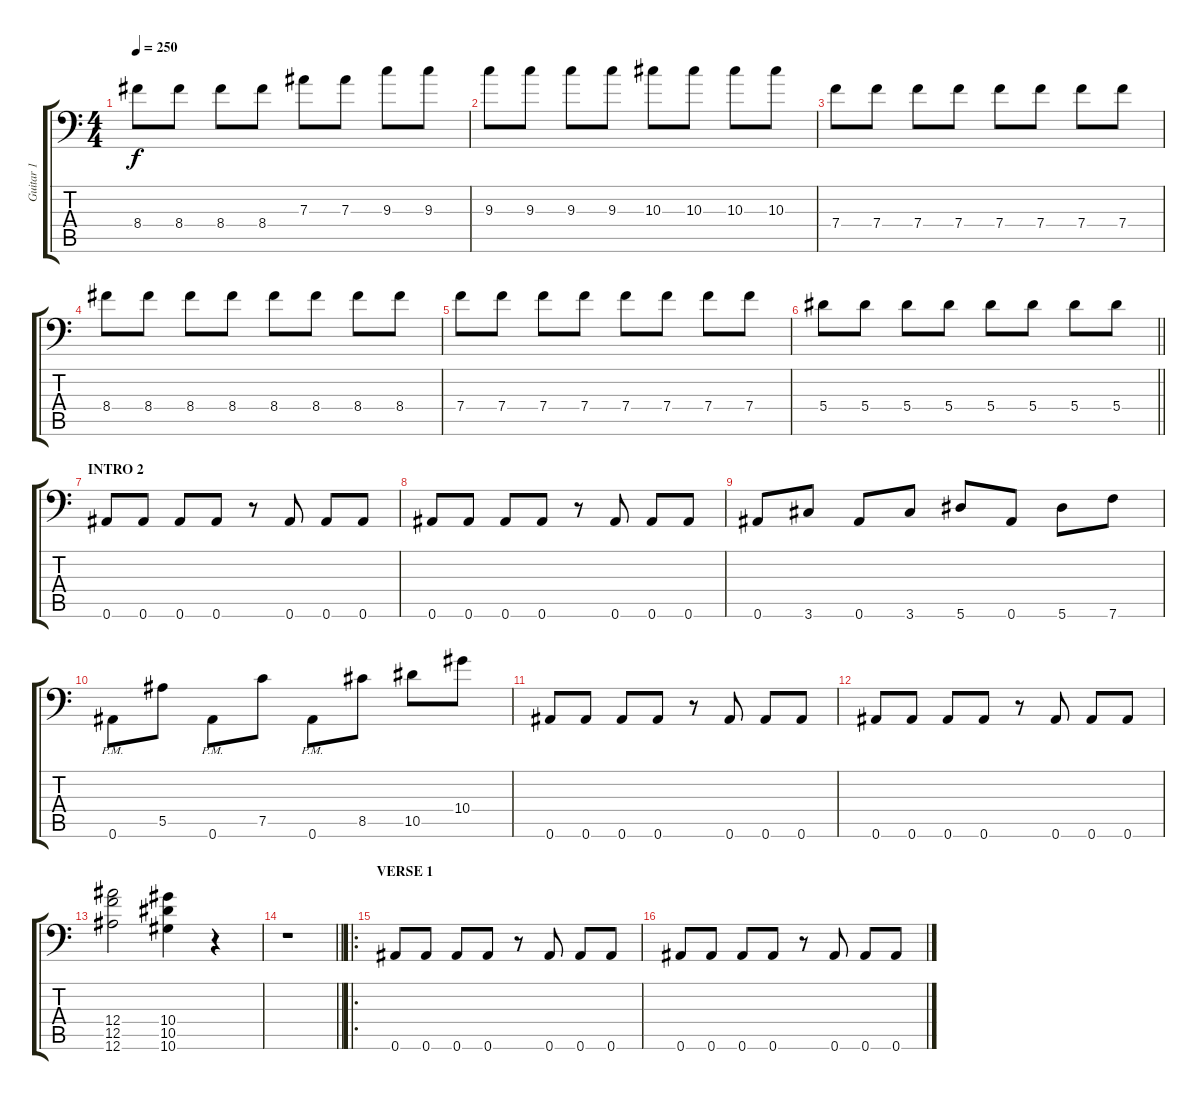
\track ("Guitar 1" "Guitar 1") {instrument distortionguitar}
\staff {score tabs}
\tuning (C4 G3 Eb3 Bb2 F2 Bb1) {hide}
\ts (4 4)
\tempo 250
\clef f4
\ks c
8.4.8{dy f} 8.4.8 8.4.8 8.4.8 7.3.8 7.3.8 9.3.8 9.3.8 |
9.3.8 9.3.8 9.3.8 9.3.8 10.3.8 10.3.8 10.3.8 10.3.8 |
7.4.8 7.4.8 7.4.8 7.4.8 7.4.8 7.4.8 7.4.8 7.4.8 |
8.4.8 8.4.8 8.4.8 8.4.8 8.4.8 8.4.8 8.4.8 8.4.8 |
7.4.8 7.4.8 7.4.8 7.4.8 7.4.8 7.4.8 7.4.8 7.4.8 |
\barLineRight lightlight
5.4.8 5.4.8 5.4.8 5.4.8 5.4.8 5.4.8 5.4.8 5.4.8 |
\section ("" "INTRO 2")
0.6.8 0.6.8 0.6.8 0.6.8 r.8 0.6.8 0.6.8 0.6.8 |
0.6.8 0.6.8 0.6.8 0.6.8 r.8 0.6.8 0.6.8 0.6.8 |
0.6.8 3.6.8 0.6.8 3.6.8 5.6.8 0.6.8 5.6.8 7.6.8 |
0.6{pm}.8 5.5.8 0.6{pm}.8 7.5.8 0.6{pm}.8 8.5.8 10.5.8 10.4.8 |
0.6.8 0.6.8 0.6.8 0.6.8 r.8 0.6.8 0.6.8 0.6.8 |
0.6.8 0.6.8 0.6.8 0.6.8 r.8 0.6.8 0.6.8 0.6.8 |
(12.4 12.5 12.6).2 (10.4 10.5 10.6).4 r.4 |
\barLineRight lightlight
r.1 |
\ro
\section ("" "VERSE 1")
0.6.8 0.6.8 0.6.8 0.6.8 r.8 0.6.8 0.6.8 0.6.8 |
0.6.8 0.6.8 0.6.8 0.6.8 r.8 0.6.8 0.6.8 0.6.8
